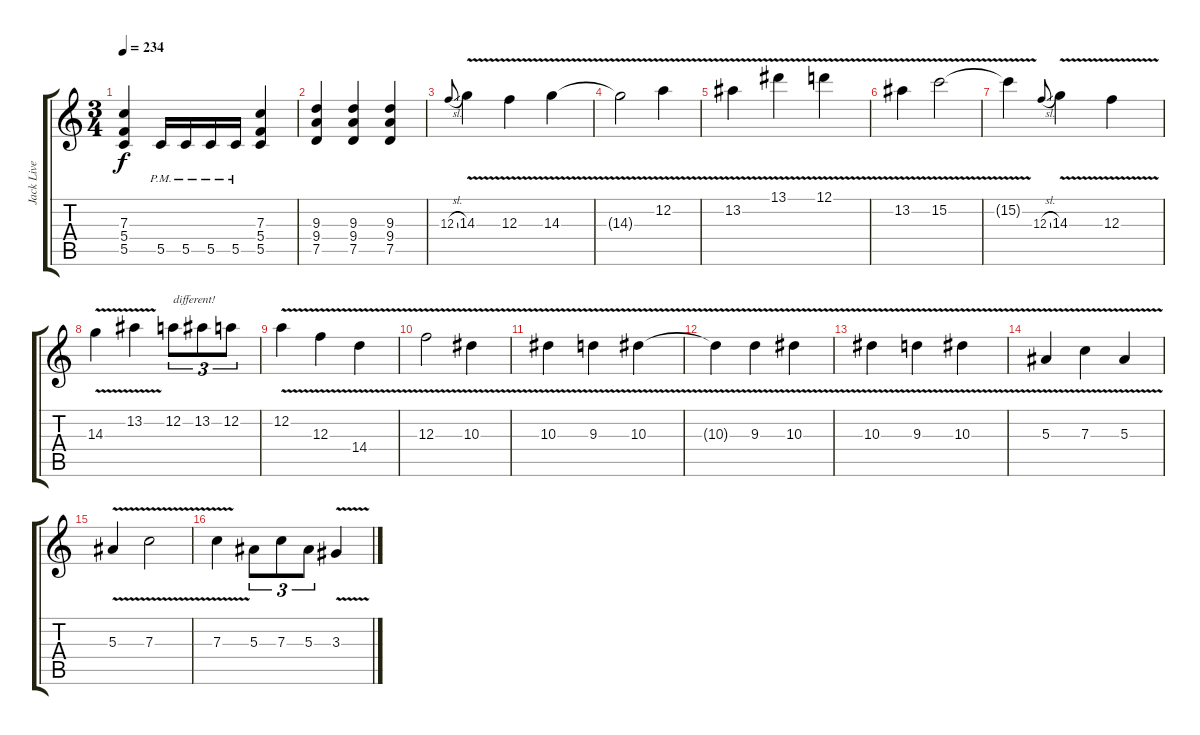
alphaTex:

\track ("Jack Live" "Jack Live") {instrument distortionguitar}
\staff {score tabs}
\tuning (D4 A3 F3 C3 G2 D2) {hide}
\ts (3 4)
\tempo 234
\clef g2
\ks c
(7.3 5.4 5.5).4{dy f} 5.5{pm}.16 5.5{pm}.16 5.5{pm}.16 5.5{pm}.16 (7.3 5.4 5.5).4 |
(9.3 9.4 7.5).4 (9.3 9.4 7.5).4 (9.3 9.4 7.5).4 |
12.3{sl}.8{gr onbeat} 14.3{v}.4 12.3{v}.4 14.3{v}.4 |
14.3{t}.2 12.2{v}.4 |
13.2{v}.4 13.1{v}.4 12.1{v}.4 |
13.2{v}.4 15.2{v}.2 |
15.2{t}.4 12.3{sl}.8{gr onbeat} 14.3{v}.4 12.3{v}.4 |
14.3{v}.4 13.2{v}.4 12.2.8{tu (3 2) txt "different!"} 13.2.8{tu (3 2)} 12.2.8{tu (3 2)} |
12.2{v}.4 12.3{v}.4 14.4{v}.4 |
12.3{v}.2 10.3{v}.4 |
10.3{v}.4 9.3{v}.4 10.3{v}.4 |
10.3{t}.4 9.3{v}.4 10.3{v}.4 |
10.3{v}.4 9.3{v}.4 10.3{v}.4 |
5.3{v}.4 7.3{v}.4 5.3{v}.4 |
5.3{v}.4 7.3{v}.2 |
7.3{v}.4 5.3.8{tu (3 2)} 7.3.8{tu (3 2)} 5.3.8{tu (3 2)} 3.3{v}.4
